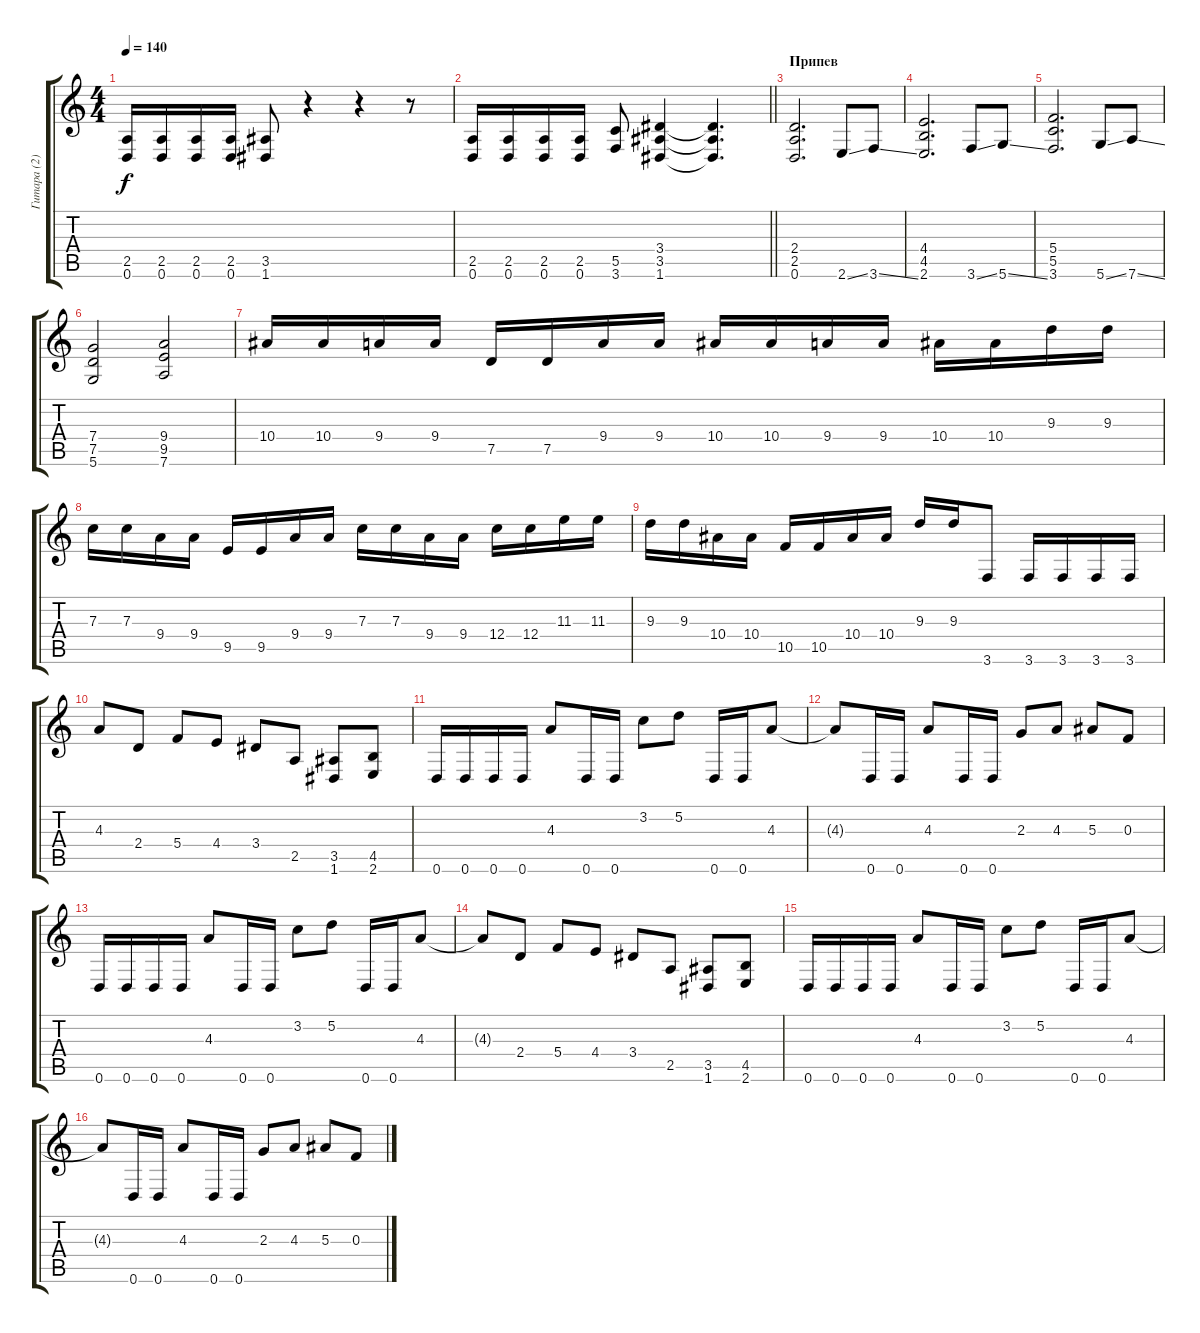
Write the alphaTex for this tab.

\track ("Гитара (2)" "Гитара (2)") {instrument distortionguitar}
\staff {score tabs}
\tuning (D4 A3 F3 C3 G2 D2) {hide}
\ts (4 4)
\tempo 140
\clef g2
\ks c
(2.5 0.6).16{dy f} (2.5 0.6).16 (2.5 0.6).16 (2.5 0.6).16 (3.5 1.6).8 r.4 r.4 r.8 |
\barLineRight lightlight
(2.5 0.6).16 (2.5 0.6).16 (2.5 0.6).16 (2.5 0.6).16 (5.5 3.6).8 (3.4 3.5 1.6).4 (3.4{t} 3.5{t} 1.6{t}).4{d} |
\section ("" "Припев")
(2.4 2.5 0.6).2{d} 2.6{ss}.8 3.6{ss}.8 |
(4.4 4.5 2.6).2{d} 3.6{ss}.8 5.6{ss}.8 |
(5.4 5.5 3.6).2{d} 5.6{ss}.8 7.6{ss}.8 |
(7.4 7.5 5.6).2 (9.4 9.5 7.6).2 |
10.4.16 10.4.16 9.4.16 9.4.16 7.5.16 7.5.16 9.4.16 9.4.16 10.4.16 10.4.16 9.4.16 9.4.16 10.4.16 10.4.16 9.3.16 9.3.16 |
7.3.16 7.3.16 9.4.16 9.4.16 9.5.16 9.5.16 9.4.16 9.4.16 7.3.16 7.3.16 9.4.16 9.4.16 12.4.16 12.4.16 11.3.16 11.3.16 |
9.3.16 9.3.16 10.4.16 10.4.16 10.5.16 10.5.16 10.4.16 10.4.16 9.3.16 9.3.16 3.6.8 3.6.16 3.6.16 3.6.16 3.6.16 |
4.3.8 2.4.8 5.4.8 4.4.8 3.4.8 2.5.8 (3.5 1.6).8 (4.5 2.6).8 |
0.6.16 0.6.16 0.6.16 0.6.16 4.3.8 0.6.16 0.6.16 3.2.8 5.2.8 0.6.16 0.6.16 4.3.8 |
4.3{t}.8 0.6.16 0.6.16 4.3.8 0.6.16 0.6.16 2.3.8 4.3.8 5.3.8 0.3.8 |
0.6.16 0.6.16 0.6.16 0.6.16 4.3.8 0.6.16 0.6.16 3.2.8 5.2.8 0.6.16 0.6.16 4.3.8 |
4.3{t}.8 2.4.8 5.4.8 4.4.8 3.4.8 2.5.8 (3.5 1.6).8 (4.5 2.6).8 |
0.6.16 0.6.16 0.6.16 0.6.16 4.3.8 0.6.16 0.6.16 3.2.8 5.2.8 0.6.16 0.6.16 4.3.8 |
4.3{t}.8 0.6.16 0.6.16 4.3.8 0.6.16 0.6.16 2.3.8 4.3.8 5.3.8 0.3.8
